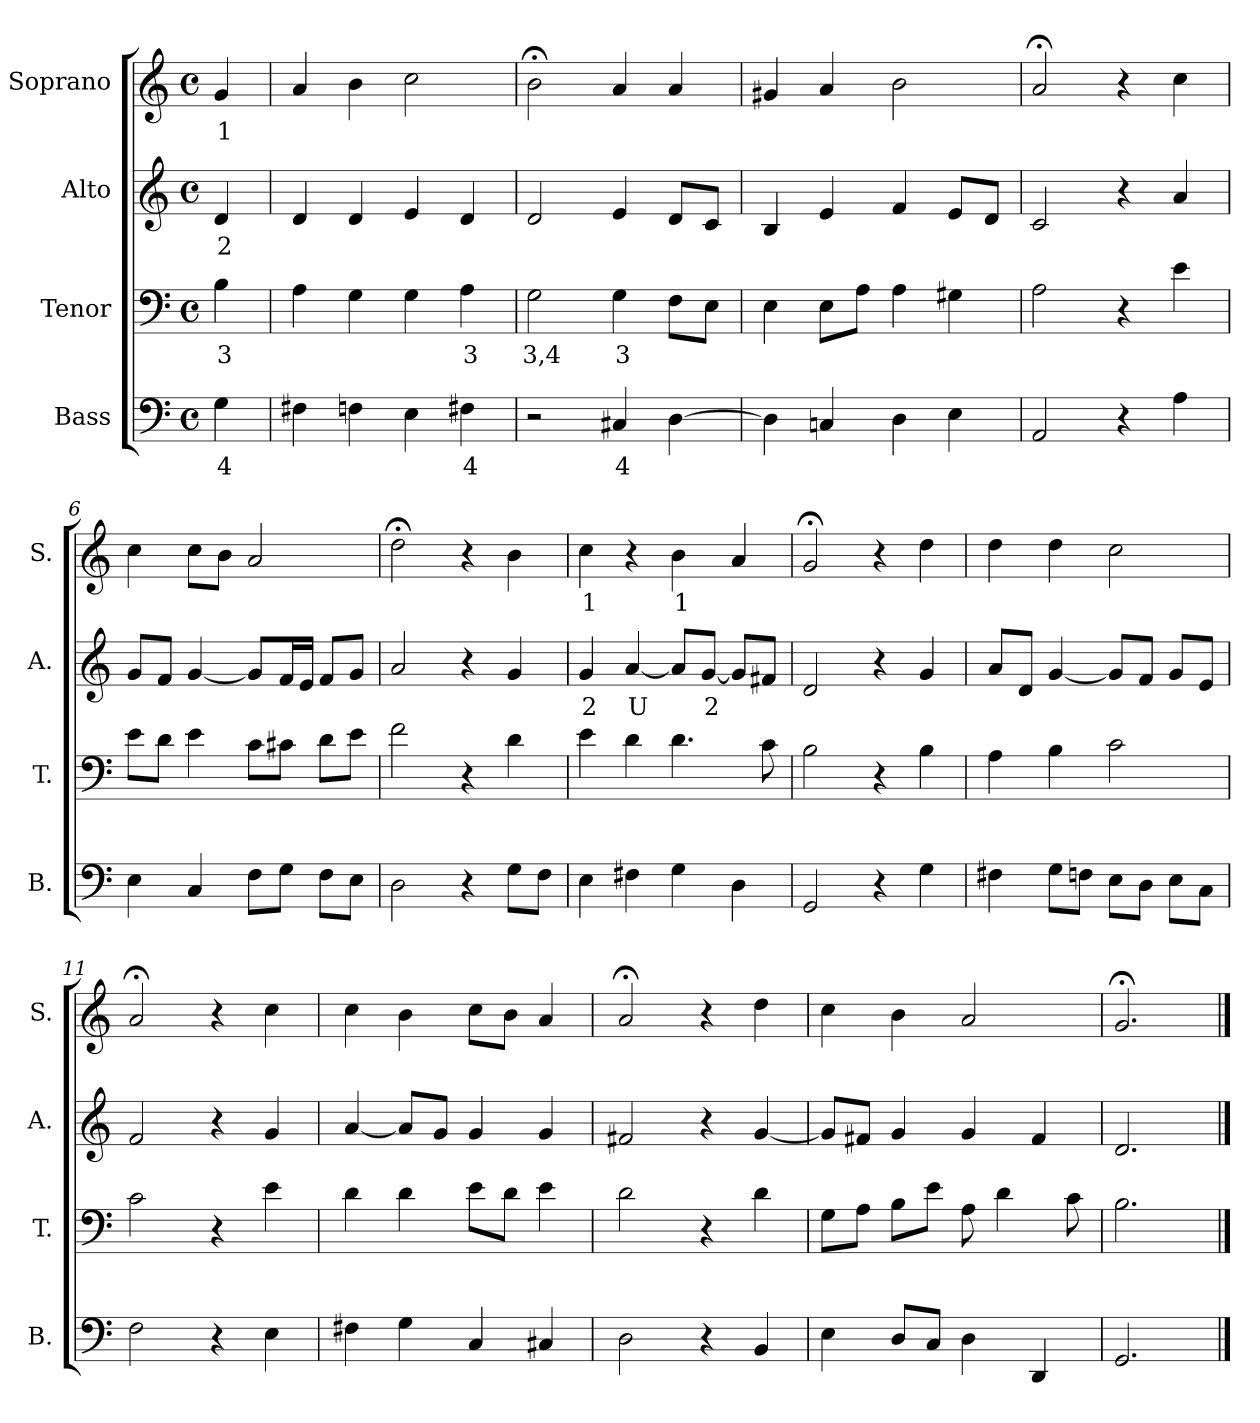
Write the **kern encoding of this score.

**kern	**text	**kern	**text	**kern	**text	**kern	**text
*part4	*part4	*part3	*part3	*part2	*part2	*part1	*part1
*staff4	*staff4	*staff3	*staff3	*staff2	*staff2	*staff1	*staff1
*I"Bass	*	*I"Tenor	*	*I"Alto	*	*I"Soprano	*
*I'B.	*	*I'T.	*	*I'A.	*	*I'S.	*
*clefF4	*	*clefF4	*	*clefG2	*	*clefG2	*
*k[]	*	*k[]	*	*k[]	*	*k[]	*
*M4/4	*	*M4/4	*	*M4/4	*	*M4/4	*
*met(c)	*	*met(c)	*	*met(c)	*	*met(c)	*
*MM120	*	*MM120	*	*MM120	*	*MM120	*
=1	=1	=1	=1	=1	=1	=1	=1
4Gi\	4	4Bj\	3	4dZ/	2	4gV/	1
=2	=2	=2	=2	=2	=2	=2	=2
4F#Xi\	.	4Aj\	.	4dZ/	.	4aV/	.
4Fni\	.	4Gj\	.	4dZ/	.	4bV\	.
4Ei\	.	4Gj\	.	4eZ/	.	2ccV\	.
4F#Xi\	4	4Aj\	3	4dZ/	.	.	.
=3	=3	=3	=3	=3	=3	=3	=3
2r	.	2Gj\	3,4	2dZ/	.	2b;<V\	.
4C#Xi/	4	4Gj\	3	4eZ/	.	4aV/	.
[4Di\	.	8Fj\L	.	8dZ/L	.	4aV/	.
.	.	8Ej\J	.	8cZ/J	.	.	.
=4	=4	=4	=4	=4	=4	=4	=4
4Di\]	.	4Ej\	.	4BZ/	.	4g#XV/	.
4Cni/	.	8Ej\L	.	4eZ/	.	4aV/	.
.	.	8Aj\J	.	.	.	.	.
4Di\	.	4Aj\	.	4fZ/	.	2bV\	.
4Ei\	.	4G#Xj\	.	8eZ/L	.	.	.
.	.	.	.	8dZ/J	.	.	.
=5	=5	=5	=5	=5	=5	=5	=5
2AAi/	.	2Aj\	.	2cZ/	.	2a;<V/	.
4r	.	4r	.	4r	.	4r	.
4Ai\	.	4ej\	.	4aZ/	.	4ccV\	.
!!LO:LB:g=z
=6	=6	=6	=6	=6	=6	=6	=6
4Ei\	.	8ej\L	.	8gZ/L	.	4ccV\	.
.	.	8dj\J	.	8fZ/J	.	.	.
4Ci/	.	4ej\	.	[4gZ/	.	8ccV\L	.
.	.	.	.	.	.	8bV\J	.
8Fi\L	.	8cj\L	.	8gZ/L]	.	2aV/	.
8Gi\J	.	8c#Xj\J	.	16fZ/L	.	.	.
.	.	.	.	16eZ/JJ	.	.	.
8Fi\L	.	8dj\L	.	8fZ/L	.	.	.
8Ei\J	.	8ej\J	.	8gZ/J	.	.	.
=7	=7	=7	=7	=7	=7	=7	=7
2Di\	.	2fj\	.	2aZ/	.	2dd;<V\	.
4r	.	4r	.	4r	.	4r	.
8Gi\L	.	4dj\	.	4gZ/	.	4bV\	.
8Fi\J	.	.	.	.	.	.	.
=8	=8	=8	=8	=8	=8	=8	=8
4Ei\	.	4ej\	.	4gZ/	2	4ccV\	1
4F#Xi\	.	4dj\	.	[4aV/	U	4r	.
4Gi\	.	4.dj\	.	8aZ/L]	.	4bV\	1
.	.	.	.	[8gZ/J	2	.	.
4Di\	.	.	.	8gZ/L]	.	4aV/	.
.	.	8cj\	.	8f#XZ/J	.	.	.
=9	=9	=9	=9	=9	=9	=9	=9
2GGi/	.	2Bj\	.	2dZ/	.	2g;<V/	.
4r	.	4r	.	4r	.	4r	.
4Gi\	.	4Bj\	.	4gZ/	.	4ddV\	.
=10	=10	=10	=10	=10	=10	=10	=10
4F#Xi\	.	4Aj\	.	8aZ/L	.	4ddV\	.
.	.	.	.	8dZ/J	.	.	.
8Gi\L	.	4Bj\	.	[4gZ/	.	4ddV\	.
8Fni\J	.	.	.	.	.	.	.
8Ei\L	.	2cj\	.	8gZ/L]	.	2ccV\	.
8Di\J	.	.	.	8fZ/J	.	.	.
8Ei\L	.	.	.	8gZ/L	.	.	.
8Ci\J	.	.	.	8eZ/J	.	.	.
!!LO:PB:g=z
=11	=11	=11	=11	=11	=11	=11	=11
2Fi\	.	2cj\	.	2fZ/	.	2a;<V/	.
4r	.	4r	.	4r	.	4r	.
4Ei\	.	4ej\	.	4gZ/	.	4ccV\	.
=12	=12	=12	=12	=12	=12	=12	=12
4F#Xi\	.	4dj\	.	[4aZ/	.	4ccV\	.
4Gi\	.	4dj\	.	8aZ/L]	.	4bV\	.
.	.	.	.	8gZ/J	.	.	.
4Ci/	.	8ej\L	.	4gZ/	.	8ccV\L	.
.	.	8dj\J	.	.	.	8bV\J	.
4C#Xi/	.	4ej\	.	4gZ/	.	4aV/	.
=13	=13	=13	=13	=13	=13	=13	=13
2Di\	.	2dj\	.	2f#XZ/	.	2a;<V/	.
4r	.	4r	.	4r	.	4r	.
4BBi/	.	4dj\	.	[4gZ/	.	4ddV\	.
=14	=14	=14	=14	=14	=14	=14	=14
4Ei\	.	8Gj\L	.	8gZ/L]	.	4ccV\	.
.	.	8Aj\J	.	8f#XZ/J	.	.	.
8Di/L	.	8Bj\L	.	4gZ/	.	4bV\	.
8Ci/J	.	8ej\J	.	.	.	.	.
4Di\	.	8Aj\	.	4gZ/	.	2aV/	.
.	.	4dj\	.	.	.	.	.
4DDi/	.	.	.	4f#Z/	.	.	.
.	.	8cj\	.	.	.	.	.
=15	=15	=15	=15	=15	=15	=15	=15
2.GGi/	.	2.Bj\	.	2.dZ/	.	2.g;<V/	.
==	==	==	==	==	==	==	==
*-	*-	*-	*-	*-	*-	*-	*-
